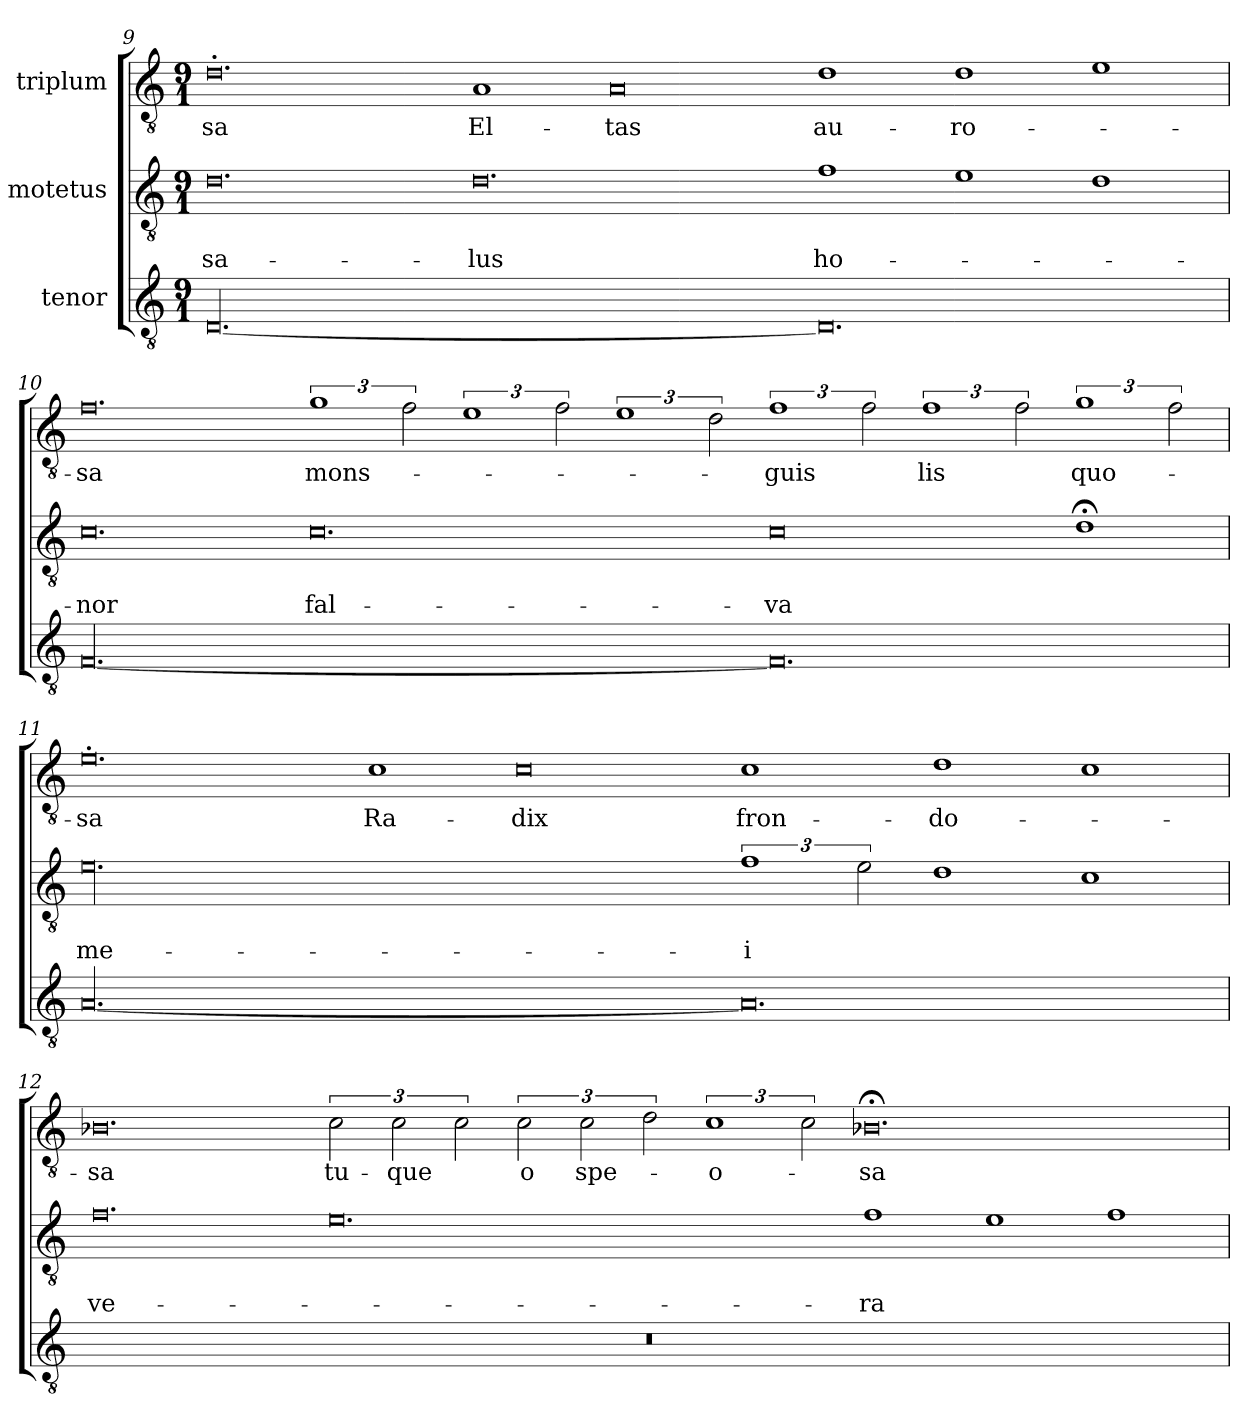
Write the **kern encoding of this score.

**kern	**kern	**text	**text	**kern	**text
*part3	*part2	*part2	*part2	*part1	*part1
*staff3	*staff2	*staff2	*staff2	*staff1	*staff1
*I"tenor	*I"motetus	*	*	*I"triplum	*
*clefGv2	*clefGv2	*	*	*clefGv2	*
*k[]	*k[]	*	*	*k[]	*
*C:	*C:	*	*	*C:	*
*M9/1	*M9/1	*	*	*M9/1	*
=9	=9	=9	=9	=9	=9
[00.D/	0.d\	.	sa-	0.d'\	-sa
.	0.d\	.	-lus	1A/	El-
.	.	.	.	0A/	-tas
0.D/]	1f\	.	ho-	1d\	au-
.	1e\	.	.	1d\	-ro-
.	1d\	.	.	1e\	.
!!LO:PB:g=z
=10	=10	=10	=10	=10	=10
[00.F/	0.c\	.	-nor	0.f\	-sa
.	0.c\	.	fal-	3%2g\	mons-
.	.	.	.	3f\	.
.	.	.	.	3%2e\	.
.	.	.	.	3f\	.
.	.	.	.	3%2e\	.
.	.	.	.	3d\	.
0.F/]	0c\	.	-va	3%2f\	-guis
.	.	.	.	3f\	.
.	.	.	.	3%2f\	-lis
.	.	.	.	3f\	.
.	1d;<\	.	.	3%2g\	-quo-
.	.	.	.	3f\	.
=11	=11	=11	=11	=11	=11
[00.A/	00.e\	.	me-	0.e'\	-sa
.	.	.	.	1c\	Ra-
.	.	.	.	0c\	-dix
0.A/]	3%2f\	.	-i	1c\	fron-
.	3e\	.	.	.	.
.	1d\	.	.	1d\	-do-
.	1c\	.	.	1c\	.
=12	=12	=12	=12	=12	=12
1%9r	0.f\	.	ve-	0.B-X\	-sa
.	0.e\	.	.	3c\	-tu-
.	.	.	.	3c\	-que
.	.	.	.	3c\	.
.	.	.	.	3c\	-o
.	.	.	.	3c\	spe-
.	.	.	.	3d\	.
.	.	.	.	3%2c\	-o-
.	.	.	.	3c\	.
.	1f\	.	-ra	0.B-X;<\	-sa
.	1e\	.	.	.	.
.	1f\	.	.	.	.
=	=	=	=	=	=
*-	*-	*-	*-	*-	*-
